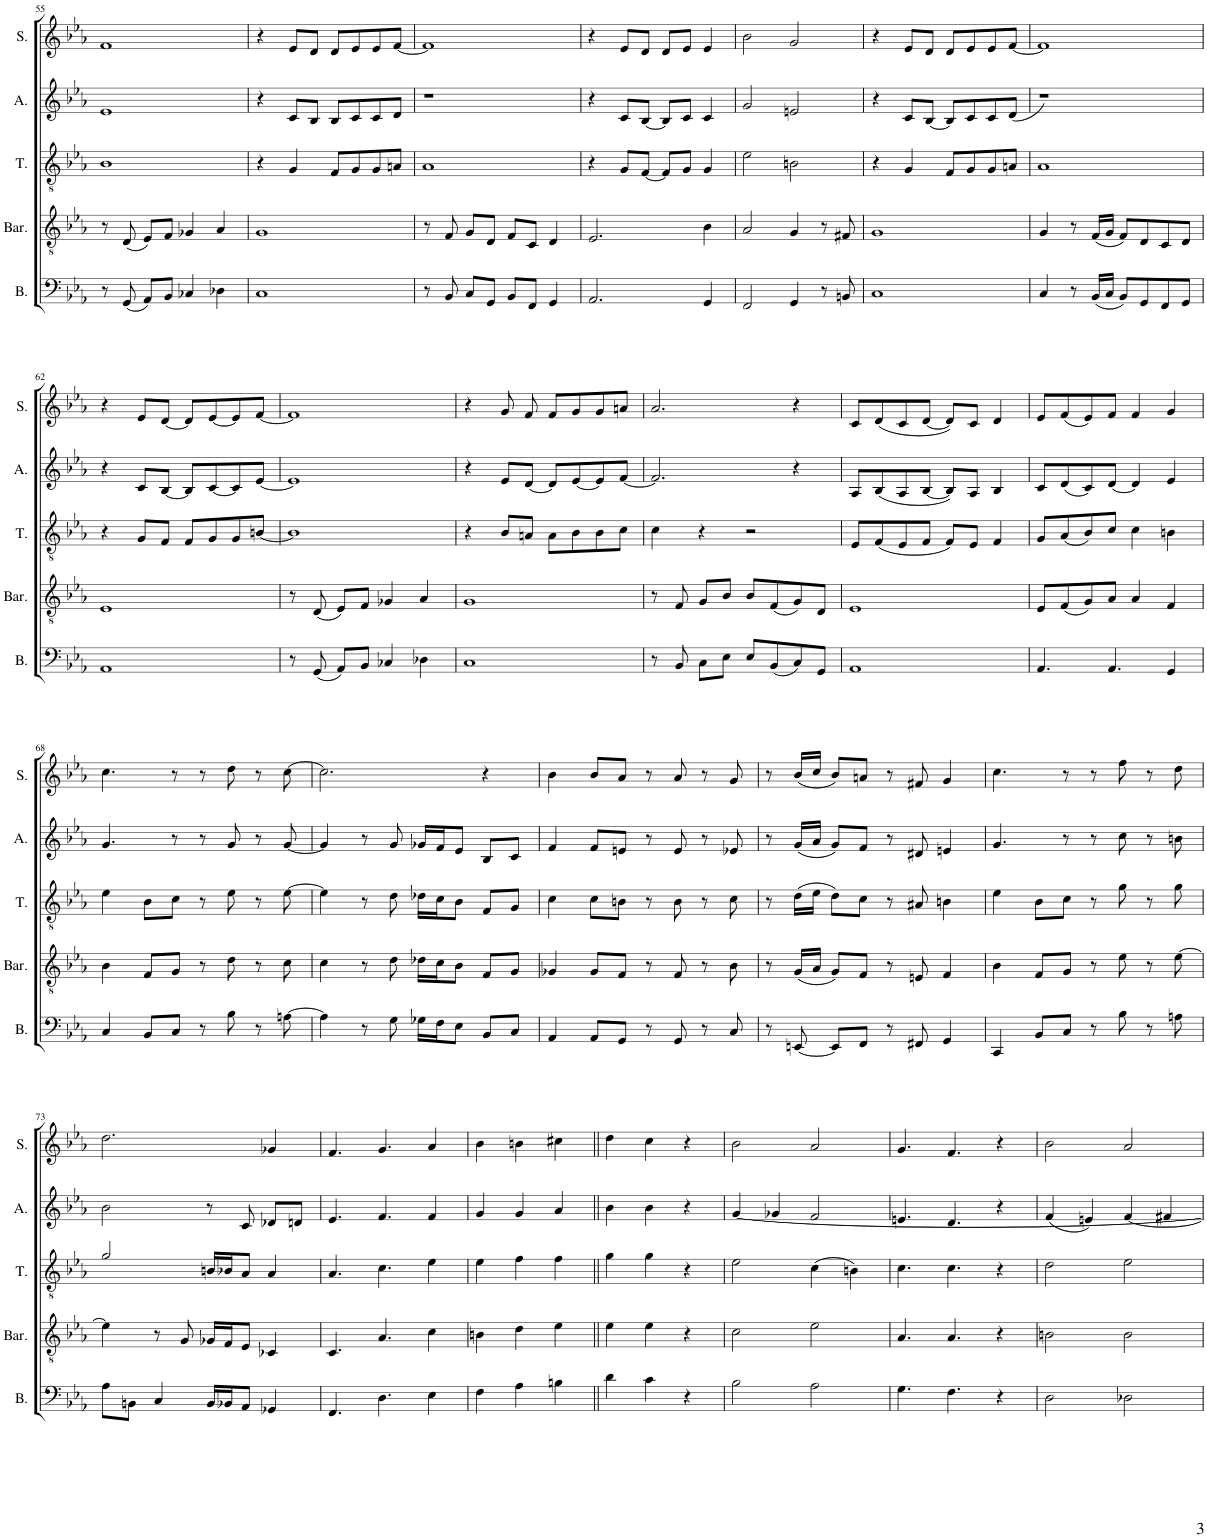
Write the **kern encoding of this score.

**kern	**kern	**kern	**kern	**kern
*part5	*part4	*part3	*part2	*part1
*staff5	*staff4	*staff3	*staff2	*staff1
*I"Basse	*I"Baryton	*I"Ténor	*I"Alto	*I"Soprano
*I'B.	*I'Bar.	*I'T.	*I'A.	*I'S.
!!LO:PB:g=z
*clefF4	*clefGv2	*clefGv2	*clefG2	*clefG2
*k[b-e-a-]	*k[b-e-a-]	*k[b-e-a-]	*k[b-e-a-]	*k[b-e-a-]
*M4/4	*M4/4	*M4/4	*M4/4	*M4/4
=55	=55	=55	=55	=55
8r	8r	1B-	1e-	1f
(8GG/	(8D/	.	.	.
8AA-/L)	8E-/L)	.	.	.
8BB-/J	8F/J	.	.	.
4C-X/	4G-X/	.	.	.
4D-X\	4A-/	.	.	.
=56	=56	=56	=56	=56
1C	1G	4r	4r	4r
.	.	4G/	8c/L	8e-/L
.	.	.	8B-/J	8d/J
.	.	8F/L	8B-/L	8d/L
.	.	8G/	8c/	8e-/
.	.	8G/	8c/	8e-/
.	.	8An/J	8d/J	[8f/J
=57	=57	=57	=57	=57
8r	8r	1A-	1r	1f]
8BB-/	8F/	.	.	.
8C/L	8G/L	.	.	.
8GG/J	8D/J	.	.	.
8BB-/L	8F/L	.	.	.
8FF/J	8C/J	.	.	.
4GG/	4D/	.	.	.
=58	=58	=58	=58	=58
2.AA-/	2.E-/	4r	4r	4r
.	.	8G/L	8c/L	8e-/L
.	.	[8F/J	[8B-/J	8d/J
.	.	8F/L]	8B-/L]	8d/L
.	.	8G/J	8c/J	8e-/J
4GG/	4B-\	4G/	4c/	4e-/
=59	=59	=59	=59	=59
2FF/	2A-/	2e-\	2g/	2b-\
4GG/	4G/	2Bn\	2en/	2g/
8r	8r	.	.	.
8BBn/	8F#X/	.	.	.
=60	=60	=60	=60	=60
1C	1G	4r	4r	4r
.	.	4G/	8c/L	8e-/L
.	.	.	[8B-/J	8d/J
.	.	8F/L	8B-/L]	8d/L
.	.	8G/	8c/	8e-/
.	.	8G/	8c/	8e-/
.	.	8An/J	(8d/J	[8f/J
=61	=61	=61	=61	=61
4C/	4G/	1A-	1r)	1f]
8r	8r	.	.	.
(16BB-/LL	(16F/LL	.	.	.
16C/JJ	16G/JJ	.	.	.
8BB-/L)	8F/L)	.	.	.
8GG/	8D/	.	.	.
8FF/	8C/	.	.	.
8GG/J	8D/J	.	.	.
!!LO:LB:g=z
=62	=62	=62	=62	=62
1AA-	1E-	4r	4r	4r
.	.	8G/L	8c/L	8e-/L
.	.	8F/J	[8B-/J	[8d/J
.	.	8F/L	8B-/L]	8d/L]
.	.	8G/	[8c/	[8e-/
.	.	8G/	8c/]	8e-/]
.	.	[8Bn/J	[8e-/J	[8f/J
=63	=63	=63	=63	=63
8r	8r	1B]	1e-]	1f]
(8GG/	(8D/	.	.	.
8AA-/L)	8E-/L)	.	.	.
8BB-/J	8F/J	.	.	.
4C-X/	4G-X/	.	.	.
4D-X\	4A-/	.	.	.
=64	=64	=64	=64	=64
1C	1G	4r	4r	4r
.	.	8B-/L	8e-/L	8g/
.	.	8An/J	[8d/J	8f/
.	.	8A\L	8d/L]	8f/L
.	.	8B-\	[8e-/	8g/
.	.	8B-\	8e-/]	8g/
.	.	8c\J	[8f/J	8an/J
=65	=65	=65	=65	=65
8r	8r	4c\	2.f/]	2.a-/
8BB-/	8F/	.	.	.
8C\L	8G/L	4r	.	.
8E-\J	8B-/J	.	.	.
8E-/L	8B-/L	2r	.	.
(8BB-/	(8F/	.	.	.
8C/)	8G/)	.	4r	4r
8GG/J	8D/J	.	.	.
=66	=66	=66	=66	=66
1AA-	1E-	8E-/L	8A-/L	8c/L
.	.	(8F/	(8B-/	(8d/
.	.	8E-/	8A-/	8c/
.	.	8F/J	[8B-/J	[8d/J
.	.	8F/L)	8B-/L])	8d/L])
.	.	8E-/J	8A-/J	8c/J
.	.	4F/	4B-/	4d/
=67	=67	=67	=67	=67
4.AA-/	8E-/L	8G/L	8c/L	8e-/L
.	(8F/	(8A-/	(8d/	(8f/
.	8G/)	8B-/)	8c/)	8e-/)
4.AA-/	8A-/J	8c/J	[8d/J	8f/J
.	4A-/	4c\	4d/]	4f/
4GG/	4F/	4Bn\	4e-/	4g/
!!LO:LB:g=z
=68	=68	=68	=68	=68
4C/	4B-\	4e-\	4.g/	4.cc\
8BB-/L	8F/L	8B-\L	.	.
8C/J	8G/J	8c\J	8r	8r
8r	8r	8r	8r	8r
8B-\	8d\	8e-\	8g/	8dd\
8r	8r	8r	8r	8r
[8An\	8c\	[8e-\	[8g/	[8cc\
=69	=69	=69	=69	=69
4A\]	4c\	4e-\]	4g/]	2.cc\]
8r	8r	8r	8r	.
8G\	8d\	8d\	8g/	.
16G-X\LL	16d-X\LL	16d-X\LL	16g-X/LL	.
16F\J	16c\J	16c\J	16f/J	.
8E-\J	8B-\J	8B-\J	8e-/J	.
8BB-/L	8F/L	8F/L	8B-/L	4r
8C/J	8G/J	8G/J	8c/J	.
=70	=70	=70	=70	=70
4AA-/	4G-X/	4c\	4f/	4b-\
8AA-/L	8G-/L	8c\L	8f/L	8b-/L
8GG/J	8F/J	8Bn\J	8en/J	8a-/J
8r	8r	8r	8r	8r
8GG/	8F/	8B\	8e/	8a-/
8r	8r	8r	8r	8r
8C/	8B-\	8c\	8e-X/	8g/
=71	=71	=71	=71	=71
8r	8r	8r	8r	8r
[8EEn/	(16G/LL	(16d\LL	(16g/LL	(16b-/LL
.	16A-/JJ	16e-\JJ	16a-/JJ	16cc/JJ
8EE/L]	8G/L)	8d\L)	8g/L)	8b-/L)
8FF/J	8F/J	8c\J	8f/J	8an/J
8r	8r	8r	8r	8r
8FF#X/	8En/	8A#X/	8d#X/	8f#X/
4GG/	4F/	4Bn\	4en/	4g/
=72	=72	=72	=72	=72
4CC/	4B-\	4e-\	4.g/	4.cc\
8BB-/L	8F/L	8B-\L	.	.
8C/J	8G/J	8c\J	8r	8r
8r	8r	8r	8r	8r
8B-\	8e-\	8g\	8cc\	8ff\
8r	8r	8r	8r	8r
8An\	[8e-\	8g\	8bn\	8dd\
!!LO:LB:g=z
=73	=73	=73	=73	=73
8A-\L	4e-\]	2g/	2b-\	2.dd\
8BBn\J	.	.	.	.
4C/	8r	.	.	.
.	8G/	.	.	.
16BB/LL	16G-X/LL	16Bn/LL	8r	.
16BB-X/J	16F/J	16B-X/J	.	.
8AA-/J	8E-/J	8A-/J	8c/	.
4GG-X/	4C-X/	4A-/	8d-X/L	4g-X/
.	.	.	8dn/J	.
=74	=74	=74	=74	=74
4.FF/	4.C/	4.A-/	4.e-/	4.f/
4.D\	4.A-/	4.c\	4.f/	4.g/
4E-\	4c\	4e-\	4f/	4a-/
=75	=75	=75	=75	=75
4F\	4Bn\	4e-\	4g/	4b-\
4A-\	4d\	4f\	4g/	4bn\
4Bn\	4e-\	4f\	4a-/	4cc#X\
=76||	=76||	=76||	=76||	=76||
4d\	4e-\	4g\	4b-\	4dd\
4c\	4e-\	4g\	4b-\	4cc\
4r	4r	4r	4r	4r
=77	=77	=77	=77	=77
2B-\	2c\	2e-\	[4g/	2b-\
.	.	.	4g-X/	.
2A-\	2e-\	(4c\	2f/	2a-/
.	.	4Bn\)	.	.
=78	=78	=78	=78	=78
4.G\	4.A-/	4.c\	4.en/	4.g/
4.F\	4.A-/	4.c\	4.d/	4.f/
4r	4r	4r	4r	4r
=79	=79	=79	=79	=79
2D\	2Bn\	2d\	(4f/	2b-\
.	.	.	4en/)	.
2D-X\	2B\	2e-\	[4f/	2a-/
.	.	.	4f#X/	.
=	=	=	=	=
*-	*-	*-	*-	*-
